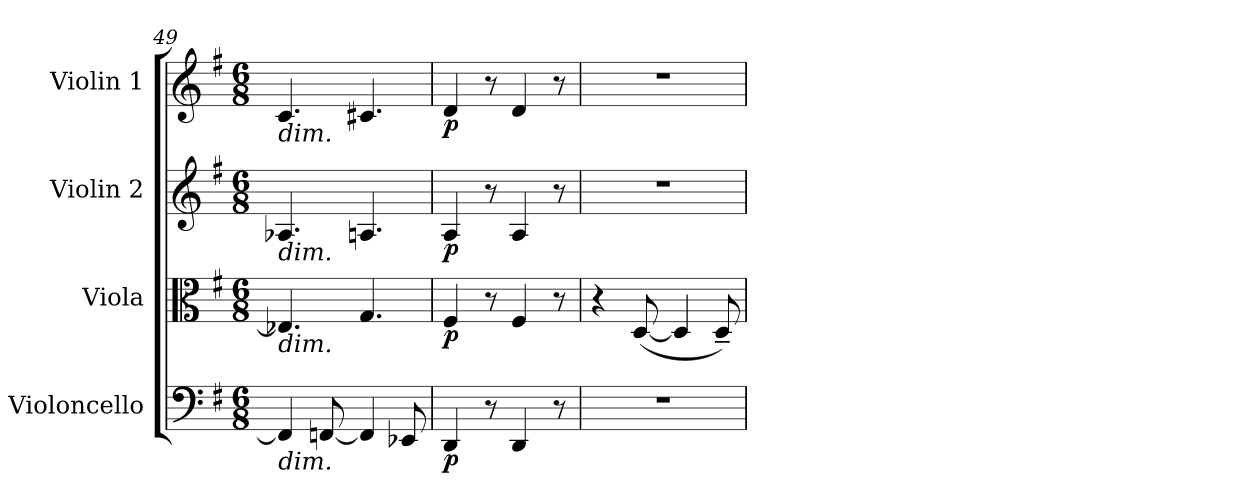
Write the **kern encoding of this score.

**kern	**dynam	**kern	**dynam	**kern	**dynam	**kern	**dynam
*part4	*part4	*part3	*part3	*part2	*part2	*part1	*part1
*staff4	*staff4	*staff3	*staff3	*staff2	*staff2	*staff1	*staff1
*I"Violoncello	*	*I"Viola	*	*I"Violin 2	*	*I"Violin 1	*
*I'Vc	*	*I'Vla	*	*I'Vln	*	*I'Vln	*
!!LO:PB:g=z
*clefF4	*	*clefC3	*	*clefG2	*	*clefG2	*
*k[f#]	*	*k[f#]	*	*k[f#]	*	*k[f#]	*
*M6/8	*	*M6/8	*	*M6/8	*	*M6/8	*
=49	=49	=49	=49	=49	=49	=49	=49
!	!	!	!	!	!	!LO:TX:b:i:t=dim.	!
!	!	!	!	!LO:TX:b:i:t=dim.	!	!	!
!	!	!LO:TX:b:i:t=dim.	!	!	!	!	!
!LO:TX:b:i:t=dim.	!	!	!	!	!	!	!
4FF#/]	.	4.E-X/]	.	4.A-X/	.	4.c/	.
[8FFn/	.	.	.	.	.	.	.
4FF/]	.	4.G/	.	4.An/	.	4.c#X/	.
8EE-X/	.	.	.	.	.	.	.
=50	=50	=50	=50	=50	=50	=50	=50
!	!LO:DY:b	!	!LO:DY:b	!	!LO:DY:b	!	!LO:DY:b
4DD/	p	4F#/	p	4A/	p	4d/	p
8r	.	8r	.	8r	.	8r	.
4DD/	.	4F#/	.	4A/	.	4d/	.
8r	.	8r	.	8r	.	8r	.
=51	=51	=51	=51	=51	=51	=51	=51
2.r	.	4r	.	2.r	.	2.r	.
!	!	!	!LO:DY:b	!	!	!	!
!	!	!	!LO:DY:n=1:b	!	!	!	!
.	.	([8D/	p other-dynamics	.	.	.	.
.	.	4D/]	.	.	.	.	.
.	.	8D~/)	.	.	.	.	.
=	=	=	=	=	=	=	=
*-	*-	*-	*-	*-	*-	*-	*-
